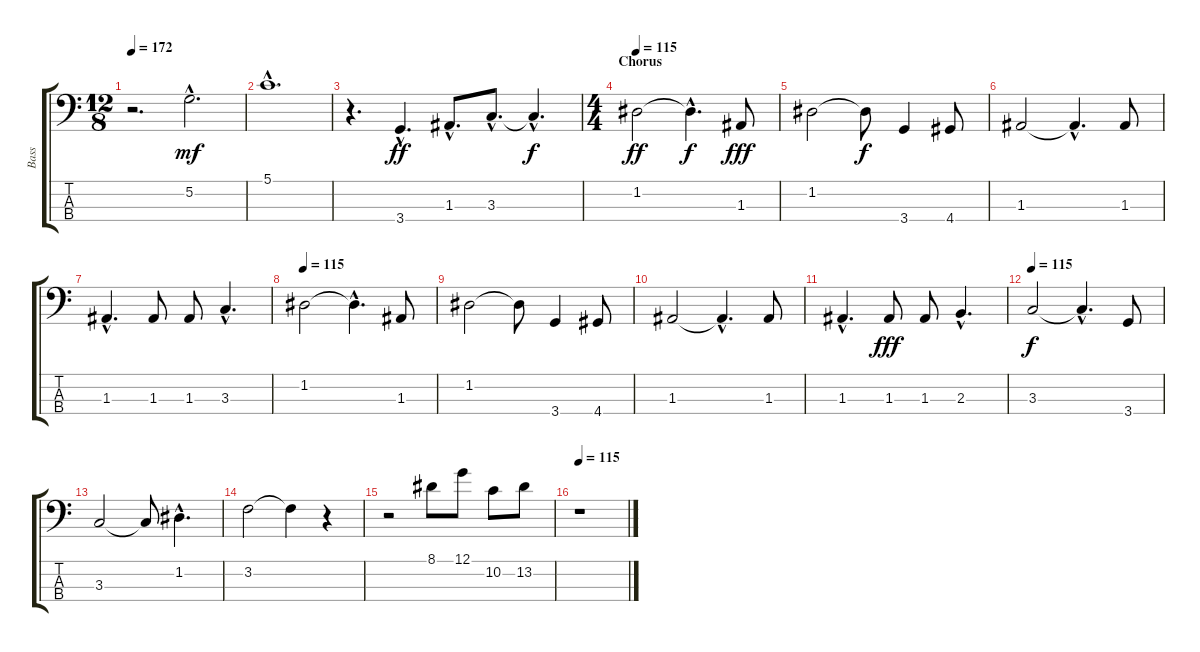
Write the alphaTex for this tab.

\track ("Bass" "Bass") {instrument electricbassfinger}
\staff {score tabs}
\tuning (G2 D2 A1 E1) {hide}
\ts (12 8)
\tempo 172
\clef f4
\ks c
r.2{d dy mf} 5.2{hac}.2{d} |
5.1{hac}.1{d} |
r.4{d} 3.4{hac}.4{d dy ff} 1.3{hac}.8{d} 3.3{hac}.8{d} 3.3{hac t}.4{d dy f} |
\ts (4 4)
\section ("" "Chorus")
\tempo 115
1.2.2{dy ff} 1.2{hac t}.4{d dy f} 1.3.8{dy fff} |
1.2.2 1.2{t}.8{dy f} 3.4.4 4.4.8 |
1.3.2 1.3{hac t}.4{d} 1.3.8 |
1.3{hac}.4{d} 1.3.8 1.3.8 3.3{hac}.4{d} |
\tempo 115
1.2.2 1.2{hac t}.4{d} 1.3.8 |
1.2.2 1.2{t}.8 3.4.4 4.4.8 |
1.3.2 1.3{hac t}.4{d} 1.3.8 |
1.3{hac}.4{d} 1.3.8{dy fff} 1.3.8 2.3{hac}.4{d} |
\tempo 115
3.3.2{dy f} 3.3{hac t}.4{d} 3.4.8 |
3.3.2 3.3{t}.8 1.2{hac}.4{d} |
3.2.2 3.2{t}.4 r.4 |
r.2 8.1.8 12.1.8 10.2.8 13.2.8 |
\tempo 115
r.1
